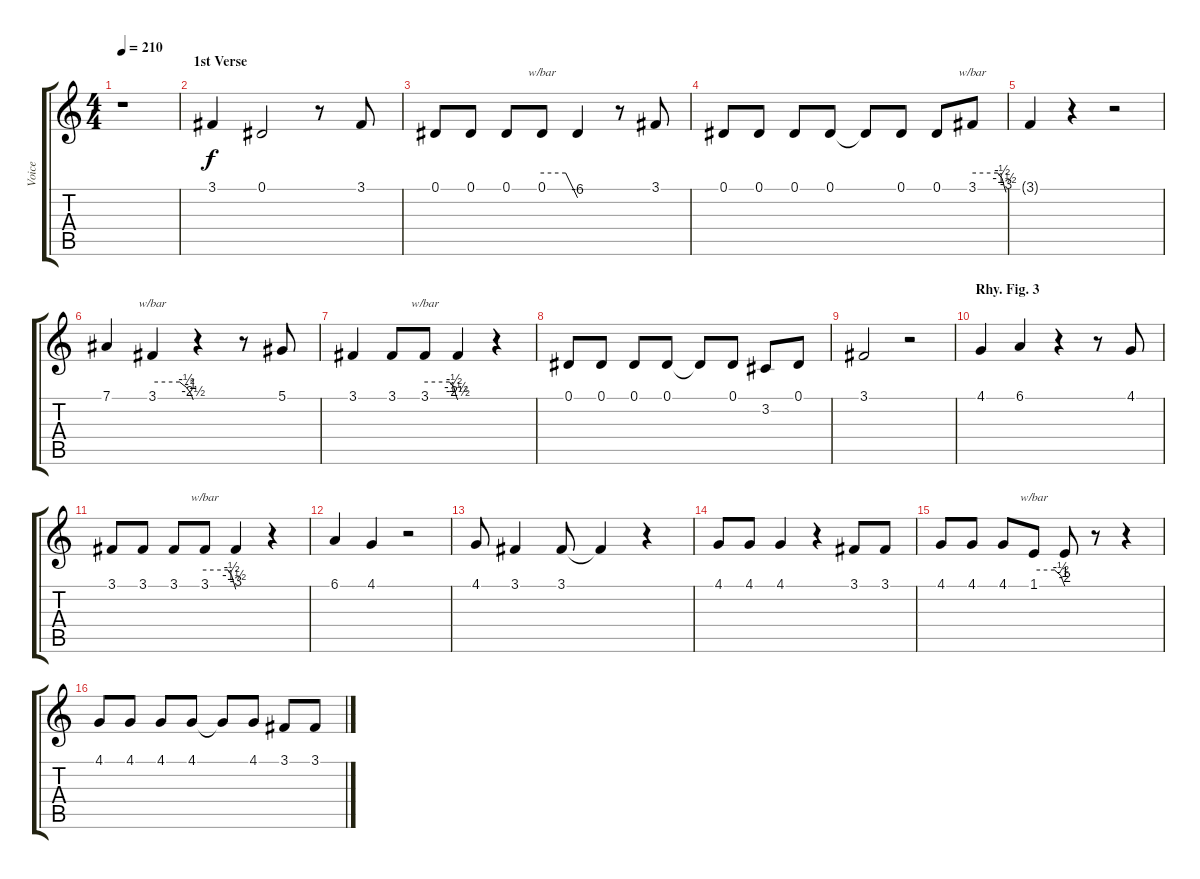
\track ("Voice" "Voice") {instrument lead6voice}
\staff {score tabs}
\tuning (Eb4 Bb3 Gb3 Db3 Ab2 Eb2) {hide}
\ts (4 4)
\tempo 210
\clef g2
\ks c
r.1{dy f} |
\section ("" "1st Verse")
3.1.4 0.1.2 r.8 3.1.8 |
0.1.8 0.1.8 0.1.8 0.1.8{tbe (custom default 0 0 40 0 60 -24)} 0.1{t}.4 r.8 3.1.8 |
0.1.8 0.1.8 0.1.8 0.1.8 0.1{t}.8 0.1.8 0.1.8 3.1.8{tbe (custom default 0 0 45 0 53 -2 57 -6 60 -12)} |
3.1{t}.4 r.4 r.2 |
7.1.4 3.1.4{tbe (custom default 0 0 40 0 50 -2 56 -4 60 -10)} r.4 r.8 5.1.8 |
3.1.4 3.1.8 3.1.8{tbe (custom default 0 0 45 0 53 -2 57 -6 60 -10)} 3.1{t}.4 r.4 |
0.1.8 0.1.8 0.1.8 0.1.8 0.1{t}.8 0.1.8 3.2.8 0.1.8 |
3.1.2 r.2 |
\section ("" "Rhy. Fig. 3")
4.1.4 6.1.4 r.4 r.8 4.1.8 |
3.1.8 3.1.8 3.1.8 3.1.8{tbe (custom default 0 0 45 0 52 -2 57 -6 60 -12)} 3.1{t}.4 r.4 |
6.1.4 4.1.4 r.2 |
4.1.8 3.1.4 3.1.8 3.1{t}.4 r.4 |
4.1.8 4.1.8 4.1.4 r.4 3.1.8 3.1.8 |
4.1.8 4.1.8 4.1.8 1.1.8{tbe (custom default 0 0 40 0 52 -2 56 -4 60 -8)} 1.1{t}.8 r.8 r.4 |
4.1.8 4.1.8 4.1.8 4.1.8 4.1{t}.8 4.1.8 3.1.8 3.1.8
